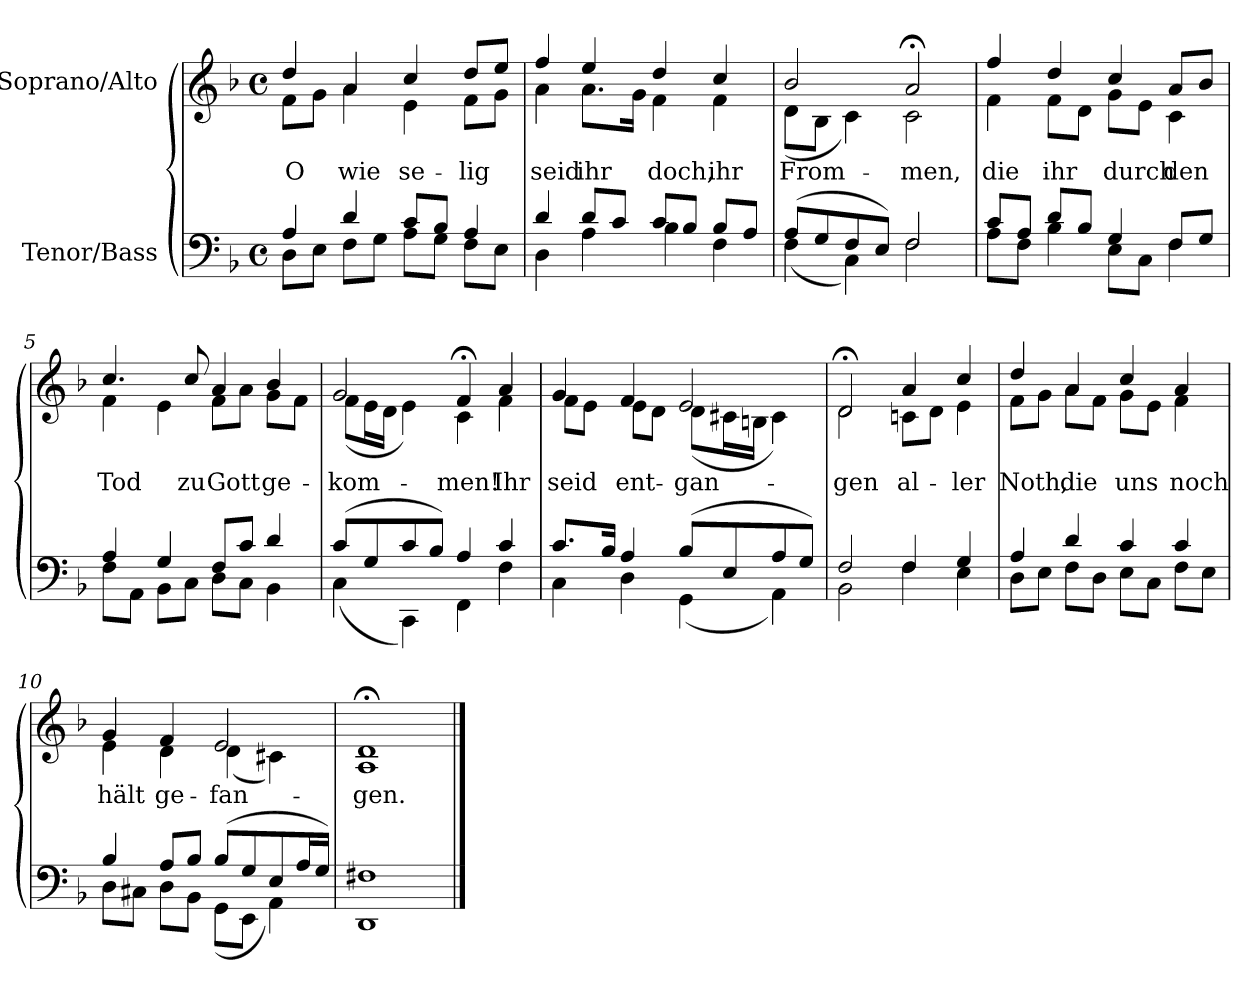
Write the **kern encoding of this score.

**kern	**kern	**text
*part2	*part1	*part1
*staff2	*staff1	*staff1
*I"Tenor/Bass	*I"Soprano/Alto	*
*clefF4	*clefG2	*
*k[b-]	*k[b-]	*
*M4/4	*M4/4	*
*met(c)	*met(c)	*
=1	=1	=1
*^	*	*
!	!	!	!LO:LY:b
*	*	*^	*
4A/	8D\L	4dd/	8f\L	O
.	8E\J	.	8g\J	.
!	!	!	!	!LO:LY:b
4d/	8F\L	4a/	4a\	wie
.	8G\J	.	.	.
!	!	!	!	!LO:LY:b
8c/L	8A\L	4cc/	4e\	se-
8B-/J	8G\J	.	.	.
!	!	!	!	!LO:LY:b
4A/	8F\L	8dd/L	8f\L	-lig
.	8E\J	8ee/J	8g\J	.
=2	=2	=2	=2	=2
!	!	!	!	!LO:LY:b
4d/	4D\	4ff/	4a\	seid
!	!	!	!	!LO:LY:b
8d/L	4A\	4ee/	8.a\L	ihr
8c/J	.	.	.	.
.	.	.	16g\Jk	.
!	!	!	!	!LO:LY:b
8c/L	4B-\	4dd/	4f\	doch,
8B-/J	.	.	.	.
!	!	!	!	!LO:LY:b
8B-/L	4F\	4cc/	4f\	ihr
8A/J	.	.	.	.
=3	=3	=3	=3	=3
!	!	!	!	!LO:LY:b
(8A/L	(4F\	2b-/	(8d\L	From-
8G/	.	.	8B-\J	.
8F/	4C\)	.	4c\)	.
8E/J)	.	.	.	.
!	!	!	!	!LO:LY:b
2F/	2F\	2a;</	2c\	-men,
!!LO:LB:g=z	!!
=4	=4	=4	=4	=4
!	!	!	!	!LO:LY:b
8c/L	8A\L	4ff/	4f\	die
8A/J	8F\J	.	.	.
!	!	!	!	!LO:LY:b
8d/L	4B-\	4dd/	8f\L	ihr
8B-/J	.	.	8d\J	.
!	!	!	!	!LO:LY:b
4G/	8E\L	4cc/	8g\L	durch
.	8C\J	.	8e\J	.
!	!	!	!	!LO:LY:b
8F/L	4F\	8a/L	4c\	den
8G/J	.	8b-/J	.	.
=5	=5	=5	=5	=5
!	!	!	!	!LO:LY:b
4A/	8F\L	4.cc/	4f\	Tod
.	8AA\J	.	.	.
4G/	8BB-\L	.	4e\	.
!	!	!	!	!LO:LY:b
.	8C\J	8cc/	.	zu
!	!	!	!	!LO:LY:b
8F/L	8D\L	4a/	8f\L	Gott
8c/J	8C\J	.	8a\J	.
!	!	!	!	!LO:LY:b
4d/	4BB-\	4b-/	8g\L	ge-
.	.	.	8f\J	.
=6	=6	=6	=6	=6
!	!	!	!	!LO:LY:b
(8c/L	(4C\	2g/	(8f\L	-kom-
8G/	.	.	16e\L	.
.	.	.	16d\JJ	.
8c/	4CC\)	.	4e\)	.
8B-/J)	.	.	.	.
!	!	!	!	!LO:LY:b
4A/	4FF\	4f;</	4c\	-men!
!	!	!	!	!LO:LY:b
4c/	4F\	4a/	4f\	Ihr
=7	=7	=7	=7	=7
!	!	!	!	!LO:LY:b
8.c/L	4C\	4g/	8f\L	seid
.	.	.	8e\J	.
16B-/Jk	.	.	.	.
!	!	!	!	!LO:LY:b
4A/	4D\	4f/	8e\L	ent-
.	.	.	8d\J	.
!	!	!	!	!LO:LY:b
(8B-/L	(4GG\	2e/	(8d\L	-gan-
8E/	.	.	16c#X\L	.
.	.	.	16Bn\JJ	.
8A/	4AA\)	.	4c#\)	.
8G/J)	.	.	.	.
!!LO:LB:g=z	!!
=8	=8	=8	=8	=8
!	!	!	!	!LO:LY:b
2F/	2BB-\	2d;</	2d\	gen
!	!	!	!	!LO:LY:b
4F/	4F\	4a/	8cn\L	al-
.	.	.	8d\J	.
!	!	!	!	!LO:LY:b
4G/	4E\	4cc/	4e\	-ler
=9	=9	=9	=9	=9
!	!	!	!	!LO:LY:b
4A/	8D\L	4dd/	8f\L	Noth,
.	8E\J	.	8g\J	.
!	!	!	!	!LO:LY:b
4d/	8F\L	4a/	8a\L	die
.	8D\J	.	8f\J	.
!	!	!	!	!LO:LY:b
4c/	8E\L	4cc/	8g\L	uns
.	8C\J	.	8e\J	.
!	!	!	!	!LO:LY:b
4c/	8F\L	4a/	4f\	noch
.	8E\J	.	.	.
=10	=10	=10	=10	=10
!	!	!	!	!LO:LY:b
4B-/	8D\L	4g/	4e\	hält
.	8C#X\J	.	.	.
!	!	!	!	!LO:LY:b
8A/L	8D\L	4f/	4d\	ge-
8B-/J	8BB-\J	.	.	.
!	!	!	!	!LO:LY:b
(8B-/L	(8GG\L	2e/	(4d\	-fan-
8G/	8EE\J	.	.	.
8E/	4AA\)	.	4c#X\)	.
16A/L	.	.	.	.
16G/JJ)	.	.	.	.
=11	=11	=11	=11	=11
!	!	!	!	!LO:LY:b
1F#X	1DD	1d;<	1A	-gen.
*v	*v	*	*	*
*	*v	*v	*
==	==	==
*-	*-	*-
